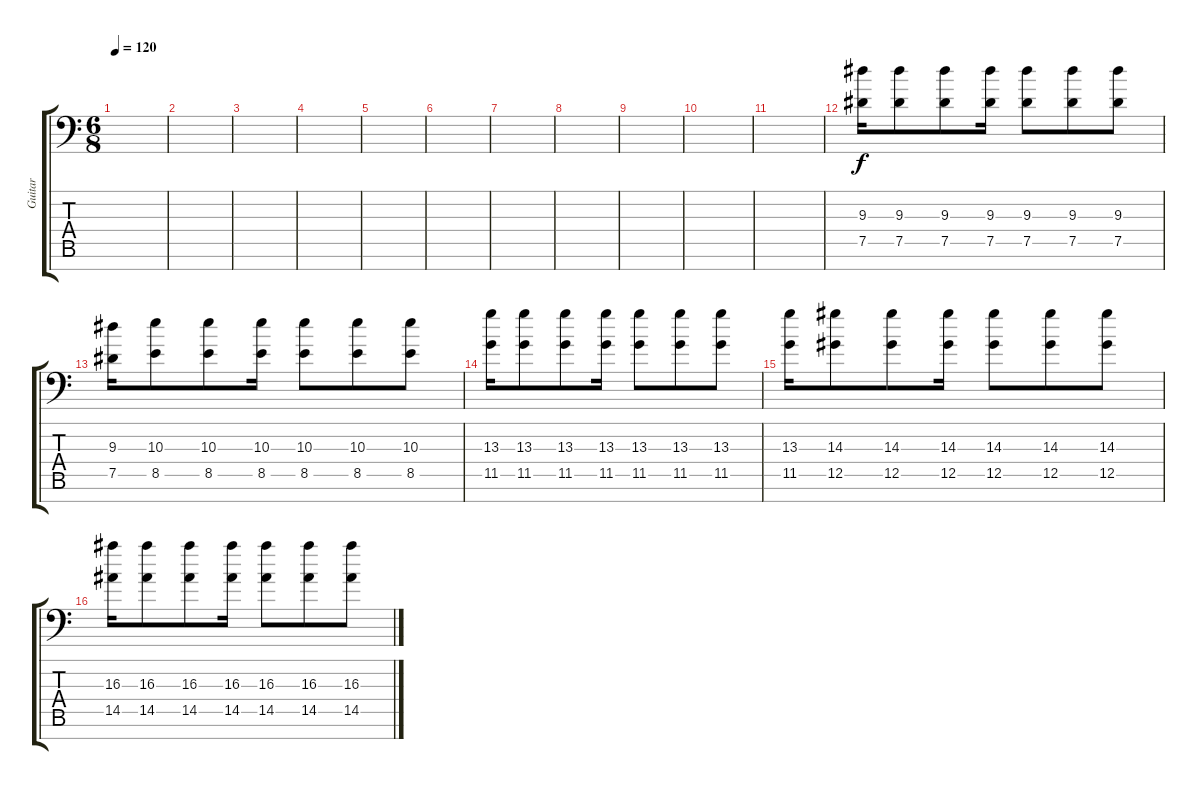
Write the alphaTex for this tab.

\track ("Guitar" "Guitar") {instrument distortionguitar}
\staff {score tabs}
\tuning (Eb4 Bb3 Gb3 Db3 Ab2 Eb2 Bb1) {hide}
\ts (6 8)
\tempo 120
\clef f4
\ks c
|
|
|
|
|
|
|
|
|
|
|
(9.3 7.5).16 (9.3 7.5).8 (9.3 7.5).8 (9.3 7.5).16 (9.3 7.5).8 (9.3 7.5).8 (9.3 7.5).8 |
(9.3 7.5).16 (10.3 8.5).8 (10.3 8.5).8 (10.3 8.5).16 (10.3 8.5).8 (10.3 8.5).8 (10.3 8.5).8 |
(13.3 11.5).16 (13.3 11.5).8 (13.3 11.5).8 (13.3 11.5).16 (13.3 11.5).8 (13.3 11.5).8 (13.3 11.5).8 |
(13.3 11.5).16 (14.3 12.5).8 (14.3 12.5).8 (14.3 12.5).16 (14.3 12.5).8 (14.3 12.5).8 (14.3 12.5).8 |
(16.3 14.5).16 (16.3 14.5).8 (16.3 14.5).8 (16.3 14.5).16 (16.3 14.5).8 (16.3 14.5).8 (16.3 14.5).8
